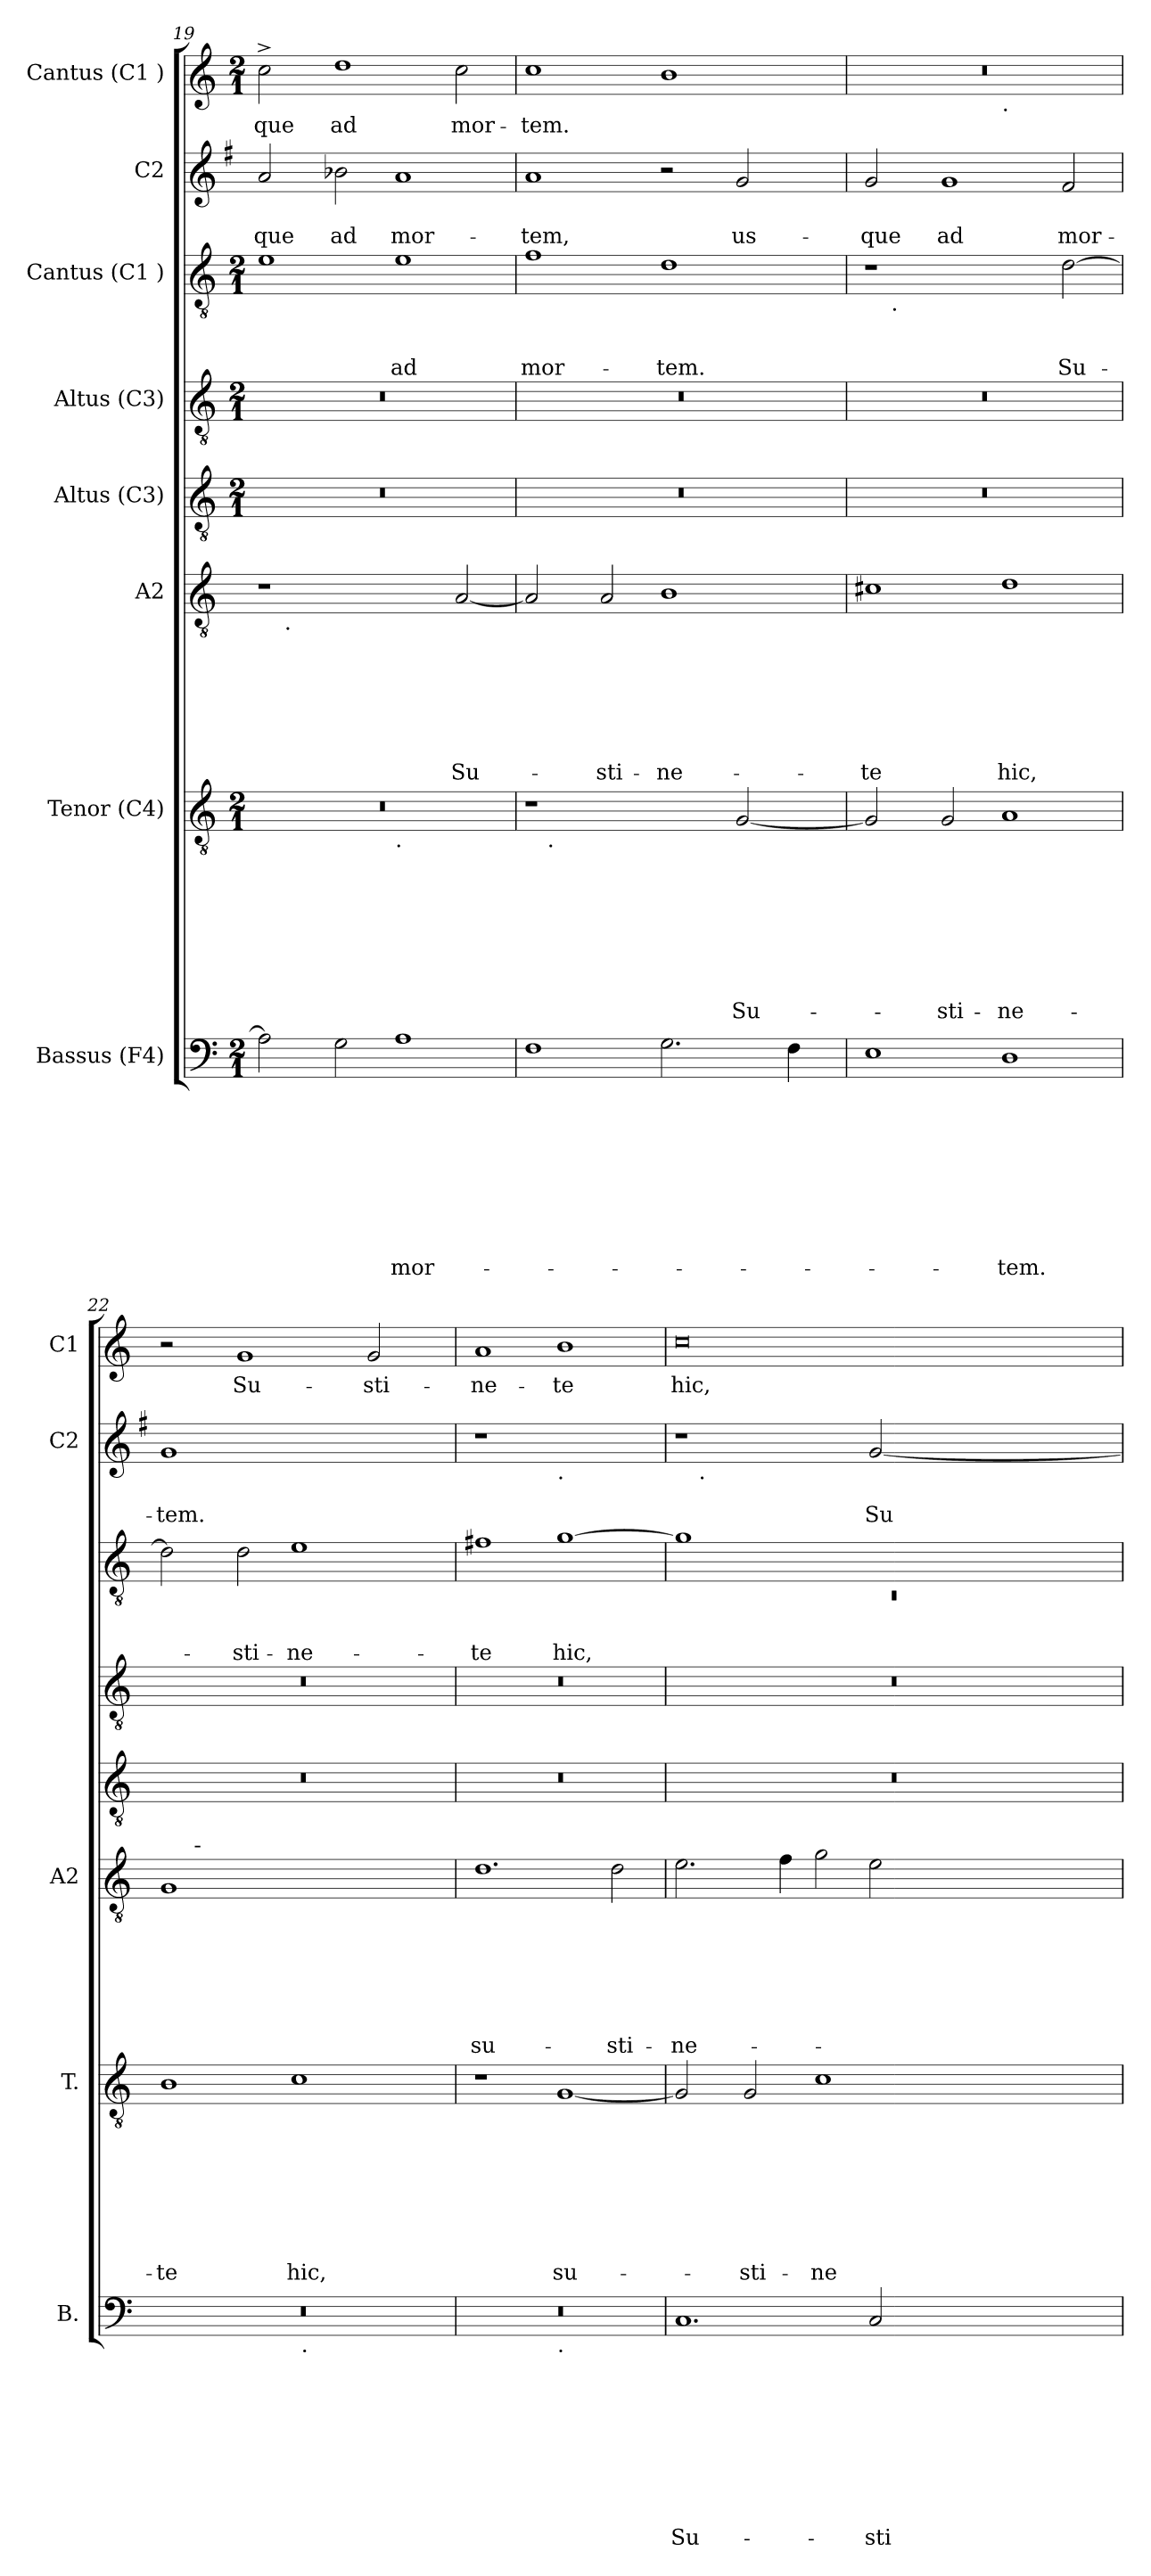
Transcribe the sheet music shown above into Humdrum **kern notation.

**kern	**text	**text	**text	**text	**text	**text	**text	**text	**text	**kern	**text	**text	**text	**text	**text	**text	**text	**text	**kern	**text	**text	**text	**text	**text	**text	**text	**kern	**kern	**kern	**text	**text	**text	**kern	**text	**text	**kern	**text
*part8	*part8	*part8	*part8	*part8	*part8	*part8	*part8	*part8	*part8	*part7	*part7	*part7	*part7	*part7	*part7	*part7	*part7	*part7	*part6	*part6	*part6	*part6	*part6	*part6	*part6	*part6	*part5	*part4	*part3	*part3	*part3	*part3	*part2	*part2	*part2	*part1	*part1
*staff8	*staff8	*staff8	*staff8	*staff8	*staff8	*staff8	*staff8	*staff8	*staff8	*staff7	*staff7	*staff7	*staff7	*staff7	*staff7	*staff7	*staff7	*staff7	*staff6	*staff6	*staff6	*staff6	*staff6	*staff6	*staff6	*staff6	*staff5	*staff4	*staff3	*staff3	*staff3	*staff3	*staff2	*staff2	*staff2	*staff1	*staff1
*I"Bassus (F4)	*	*	*	*	*	*	*	*	*	*I"Tenor (C4)	*	*	*	*	*	*	*	*	*I"A2	*	*	*	*	*	*	*	*I"Altus (C3)	*I"Altus (C3)	*I"Cantus (C1 )	*	*	*	*I"C2	*	*	*I"Cantus (C1 )	*
*I'B.	*	*	*	*	*	*	*	*	*	*I'T.	*	*	*	*	*	*	*	*	*I'A2	*	*	*	*	*	*	*	*	*	*	*	*	*	*I'C2	*	*	*I'C1	*
*clefF4	*	*	*	*	*	*	*	*	*	*clefGv2	*	*	*	*	*	*	*	*	*clefGv2	*	*	*	*	*	*	*	*clefGv2	*clefGv2	*clefGv2	*	*	*	*clefG2	*	*	*clefG2	*
*k[]	*	*	*	*	*	*	*	*	*	*k[]	*	*	*	*	*	*	*	*	*k[]	*	*	*	*	*	*	*	*k[]	*k[]	*k[]	*	*	*	*k[f#]	*	*	*k[]	*
*C:	*	*	*	*	*	*	*	*	*	*C:	*	*	*	*	*	*	*	*	*C:	*	*	*	*	*	*	*	*C:	*C:	*C:	*	*	*	*G:	*	*	*C:	*
*M2/1	*	*	*	*	*	*	*	*	*	*M2/1	*	*	*	*	*	*	*	*	*	*	*	*	*	*	*	*	*M2/1	*M2/1	*M2/1	*	*	*	*	*	*	*M2/1	*
=19	=19	=19	=19	=19	=19	=19	=19	=19	=19	=19	=19	=19	=19	=19	=19	=19	=19	=19	=19	=19	=19	=19	=19	=19	=19	=19	=19	=19	=19	=19	=19	=19	=19	=19	=19	=19	=19
!	!	!	!	!	!	!	!	!	!	!	!	!	!	!	!	!	!	!	!	!	!	!	!	!	!	!	!	!	!	!	!	!	!	!	!LO:LY:b	!	!LO:LY:b
*	*	*	*	*	*	*	*	*	*	*^	*	*	*	*	*	*	*	*	*^	*	*	*	*	*	*	*	*	*	*	*	*	*	*	*	*	*	*
2A\]	.	.	.	.	.	.	.	.	.	0r	1ryy	.	.	.	.	.	.	.	.	1r	8ryy	.	.	.	.	.	.	.	0r	0r	1e	.	.	.	2a/	.	-que	2cc^>\	-que
!	!	!	!	!	!	!	!	!	!	!	!	!	!	!	!	!	!	!	!	!	!LO:TX:b:t=.	!	!	!	!	!	!	!	!	!	!	!	!	!	!	!	!	!	!
.	.	.	.	.	.	.	.	.	.	.	.	.	.	.	.	.	.	.	.	.	1...ryy	.	.	.	.	.	.	.	.	.	.	.	.	.	.	.	.	.	.
!	!	!	!	!	!	!	!	!	!	!	!	!	!	!	!	!	!	!	!	!	!	!	!	!	!	!	!	!	!	!	!	!	!	!	!	!	!LO:LY:b	!	!LO:LY:b
2G\	.	.	.	.	.	.	.	.	.	.	.	.	.	.	.	.	.	.	.	.	.	.	.	.	.	.	.	.	.	.	.	.	.	.	2b-X\	.	ad	1dd	ad
!	!	!	!	!	!	!	!	!	!	!	!LO:TX:b:t=.	!	!	!	!	!	!	!	!	!	!	!	!	!	!	!	!	!	!	!	!	!	!	!	!	!	!	!	!
!	!	!	!	!	!	!	!	!	!LO:LY:b	!	!	!	!	!	!	!	!	!	!	!	!	!	!	!	!	!	!	!	!	!	!	!	!	!LO:LY:b	!	!	!LO:LY:b	!	!
1A	.	.	.	.	.	.	.	.	mor-	.	1ryy	.	.	.	.	.	.	.	.	2ryy	.	.	.	.	.	.	.	.	.	.	1e	.	.	ad	1a	.	mor-	.	.
!	!	!	!	!	!	!	!	!	!	!	!	!	!	!	!	!	!	!	!	!	!	!	!	!	!	!	!	!LO:LY:b	!	!	!	!	!	!	!	!	!	!	!LO:LY:b
.	.	.	.	.	.	.	.	.	.	.	.	.	.	.	.	.	.	.	.	[<2A/	.	.	.	.	.	.	.	Su-	.	.	.	.	.	.	.	.	.	2cc\	mor-
=20	=20	=20	=20	=20	=20	=20	=20	=20	=20	=20	=20	=20	=20	=20	=20	=20	=20	=20	=20	=20	=20	=20	=20	=20	=20	=20	=20	=20	=20	=20	=20	=20	=20	=20	=20	=20	=20	=20	=20
!	!	!	!	!	!	!	!	!	!	!	!	!	!	!	!	!	!	!	!	!	!	!	!	!	!	!	!	!	!	!	!	!	!	!LO:LY:b	!	!	!LO:LY:b	!	!LO:LY:b
*	*	*	*	*	*	*	*	*	*	*	*	*	*	*	*	*	*	*	*	*v	*v	*	*	*	*	*	*	*	*	*	*	*	*	*	*	*	*	*	*
1F	.	.	.	.	.	.	.	.	.	1r	16.ryy	.	.	.	.	.	.	.	.	2A/]	.	.	.	.	.	.	.	0r	0r	1f	.	.	mor-	1a	.	-tem,	1cc	-tem.
!	!	!	!	!	!	!	!	!	!	!	!LO:TX:b:t=.	!	!	!	!	!	!	!	!	!	!	!	!	!	!	!	!	!	!	!	!	!	!	!	!	!	!	!
.	.	.	.	.	.	.	.	.	.	.	1ryy	.	.	.	.	.	.	.	.	.	.	.	.	.	.	.	.	.	.	.	.	.	.	.	.	.	.	.
!	!	!	!	!	!	!	!	!	!	!	!	!	!	!	!	!	!	!	!	!	!	!	!	!	!	!	!LO:LY:b	!	!	!	!	!	!	!	!	!	!	!
.	.	.	.	.	.	.	.	.	.	.	.	.	.	.	.	.	.	.	.	2A/	.	.	.	.	.	.	-sti-	.	.	.	.	.	.	.	.	.	.	.
!	!	!	!	!	!	!	!	!	!	!	!	!	!	!	!	!	!	!	!	!	!	!	!	!	!	!	!LO:LY:b	!	!	!	!	!	!LO:LY:b	!	!	!	!	!
2.G\	.	.	.	.	.	.	.	.	.	2ryy	.	.	.	.	.	.	.	.	.	1B	.	.	.	.	.	.	-ne-	.	.	1d	.	.	-tem.	2r	.	.	1b	.
.	.	.	.	.	.	.	.	.	.	.	2ryy	.	.	.	.	.	.	.	.	.	.	.	.	.	.	.	.	.	.	.	.	.	.	.	.	.	.	.
!	!	!	!	!	!	!	!	!	!	!	!	!	!	!	!	!	!	!	!LO:LY:b	!	!	!	!	!	!	!	!	!	!	!	!	!	!	!	!	!LO:LY:b	!	!
.	.	.	.	.	.	.	.	.	.	[<2G/	.	.	.	.	.	.	.	.	Su-	.	.	.	.	.	.	.	.	.	.	.	.	.	.	2g/	.	us-	.	.
.	.	.	.	.	.	.	.	.	.	.	4ryy	.	.	.	.	.	.	.	.	.	.	.	.	.	.	.	.	.	.	.	.	.	.	.	.	.	.	.
4F\	.	.	.	.	.	.	.	.	.	.	.	.	.	.	.	.	.	.	.	.	.	.	.	.	.	.	.	.	.	.	.	.	.	.	.	.	.	.
.	.	.	.	.	.	.	.	.	.	.	8ryy	.	.	.	.	.	.	.	.	.	.	.	.	.	.	.	.	.	.	.	.	.	.	.	.	.	.	.
.	.	.	.	.	.	.	.	.	.	.	32ryy	.	.	.	.	.	.	.	.	.	.	.	.	.	.	.	.	.	.	.	.	.	.	.	.	.	.	.
=21	=21	=21	=21	=21	=21	=21	=21	=21	=21	=21	=21	=21	=21	=21	=21	=21	=21	=21	=21	=21	=21	=21	=21	=21	=21	=21	=21	=21	=21	=21	=21	=21	=21	=21	=21	=21	=21	=21
!	!	!	!	!	!	!	!	!	!	!	!	!	!	!	!	!	!	!	!	!	!	!	!	!	!	!	!LO:LY:b	!	!	!	!	!	!	!	!	!LO:LY:b	!	!
*	*	*	*	*	*	*	*	*	*	*v	*v	*	*	*	*	*	*	*	*	*	*	*	*	*	*	*	*	*	*	*^	*	*	*	*	*	*	*^	*
1E	.	.	.	.	.	.	.	.	.	2G/]	.	.	.	.	.	.	.	.	1c#X	.	.	.	.	.	.	-te	0r	0r	1r	8ryy	.	.	.	2g/	.	-que	0r	1ryy	.
!	!	!	!	!	!	!	!	!	!	!	!	!	!	!	!	!	!	!	!	!	!	!	!	!	!	!	!	!	!	!LO:TX:b:t=.	!	!	!	!	!	!	!	!	!
.	.	.	.	.	.	.	.	.	.	.	.	.	.	.	.	.	.	.	.	.	.	.	.	.	.	.	.	.	.	1...ryy	.	.	.	.	.	.	.	.	.
!	!	!	!	!	!	!	!	!	!	!	!	!	!	!	!	!	!	!LO:LY:b	!	!	!	!	!	!	!	!	!	!	!	!	!	!	!	!	!	!LO:LY:b	!	!	!
.	.	.	.	.	.	.	.	.	.	2G/	.	.	.	.	.	.	.	-sti-	.	.	.	.	.	.	.	.	.	.	.	.	.	.	.	1g	.	ad	.	.	.
!	!	!	!	!	!	!	!	!	!	!	!	!	!	!	!	!	!	!	!	!	!	!	!	!	!	!	!	!	!	!	!	!	!	!	!	!	!	!LO:TX:b:t=.	!
!	!	!	!	!	!	!	!	!	!LO:LY:b	!	!	!	!	!	!	!	!	!LO:LY:b	!	!	!	!	!	!	!	!LO:LY:b	!	!	!	!	!	!	!	!	!	!	!	!	!
1D	.	.	.	.	.	.	.	.	-tem.	1A	.	.	.	.	.	.	.	-ne-	1d	.	.	.	.	.	.	hic,	.	.	2ryy	.	.	.	.	.	.	.	.	1ryy	.
!	!	!	!	!	!	!	!	!	!	!	!	!	!	!	!	!	!	!	!	!	!	!	!	!	!	!	!	!	!	!	!	!	!LO:LY:b	!	!	!LO:LY:b	!	!	!
.	.	.	.	.	.	.	.	.	.	.	.	.	.	.	.	.	.	.	.	.	.	.	.	.	.	.	.	.	[<2d\	.	.	.	Su-	2f#/	.	mor-	.	.	.
!!LO:LB:g=z
=22	=22	=22	=22	=22	=22	=22	=22	=22	=22	=22	=22	=22	=22	=22	=22	=22	=22	=22	=22	=22	=22	=22	=22	=22	=22	=22	=22	=22	=22	=22	=22	=22	=22	=22	=22	=22	=22	=22	=22
*	*	*	*	*	*	*	*	*	*	*	*	*	*	*	*	*	*	*	*^	*	*	*	*	*	*	*	*	*	*	*	*	*	*	*^	*	*	*	*	*
*	*	*	*	*	*	*	*	*	*	*	*	*	*	*	*	*	*	*	*	*^	*	*	*	*	*	*	*	*	*	*	*	*	*	*	*	*	*	*	*	*	*
!	!	!	!	!	!	!	!	!	!	!	!	!	!	!	!	!	!	!LO:LY:b	!	!	!LO:N:vis=1	!	!	!	!	!	!	!	!	!	!	!	!	!	!	!	!LO:N:vis=1	!	!LO:LY:b	!	!	!
*^	*	*	*	*	*	*	*	*	*	*	*	*	*	*	*	*	*	*	*	*	*	*	*	*	*	*	*	*	*	*	*v	*v	*	*	*	*	*	*	*	*v	*v	*
0r	1ryy	.	.	.	.	.	.	.	.	.	1B	.	.	.	.	.	.	.	-te	8ryy	1G	0r	.	.	.	.	.	.	.	0r	0r	2d\]	.	.	.	1g	0rc	.	-tem.	2r	.
.	.	.	.	.	.	.	.	.	.	.	.	.	.	.	.	.	.	.	.	32ryy	.	.	.	.	.	.	.	.	.	.	.	.	.	.	.	.	.	.	.	.	.
!	!	!	!	!	!	!	!	!	!	!	!	!	!	!	!	!	!	!	!	!LO:TX:a:t=-	!	!	!	!	!	!	!	!	!	!	!	!	!	!	!	!	!	!	!	!	!
.	.	.	.	.	.	.	.	.	.	.	.	.	.	.	.	.	.	.	.	1ryy	.	.	.	.	.	.	.	.	.	.	.	.	.	.	.	.	.	.	.	.	.
!	!	!	!	!	!	!	!	!	!	!	!	!	!	!	!	!	!	!	!	!	!	!	!	!	!	!	!	!	!	!	!	!	!	!	!LO:LY:b	!	!	!	!	!	!LO:LY:b
.	.	.	.	.	.	.	.	.	.	.	.	.	.	.	.	.	.	.	.	.	.	.	.	.	.	.	.	.	.	.	.	2d\	.	.	-sti-	.	.	.	.	1g	Su-
!	!	!	!	!	!	!	!	!	!	!	!	!	!	!	!	!	!	!	!LO:LY:b	!	!	!	!	!	!	!	!	!	!	!	!	!	!	!	!LO:LY:b	!	!	!	!	!	!
.	32ryy	.	.	.	.	.	.	.	.	.	1c	.	.	.	.	.	.	.	hic,	.	1ryy	.	.	.	.	.	.	.	.	.	.	1e	.	.	-ne-	1ryy	.	.	.	.	.
!	!LO:TX:b:t=.	!	!	!	!	!	!	!	!	!	!	!	!	!	!	!	!	!	!	!	!	!	!	!	!	!	!	!	!	!	!	!	!	!	!	!	!	!	!	!	!
.	2ryy	.	.	.	.	.	.	.	.	.	.	.	.	.	.	.	.	.	.	.	.	.	.	.	.	.	.	.	.	.	.	.	.	.	.	.	.	.	.	.	.
.	.	.	.	.	.	.	.	.	.	.	.	.	.	.	.	.	.	.	.	2ryy	.	.	.	.	.	.	.	.	.	.	.	.	.	.	.	.	.	.	.	.	.
!	!	!	!	!	!	!	!	!	!	!	!	!	!	!	!	!	!	!	!	!	!	!	!	!	!	!	!	!	!	!	!	!	!	!	!	!	!	!	!	!	!LO:LY:b
.	.	.	.	.	.	.	.	.	.	.	.	.	.	.	.	.	.	.	.	.	.	.	.	.	.	.	.	.	.	.	.	.	.	.	.	.	.	.	.	2g/	-sti-
.	4...ryy	.	.	.	.	.	.	.	.	.	.	.	.	.	.	.	.	.	.	.	.	.	.	.	.	.	.	.	.	.	.	.	.	.	.	.	.	.	.	.	.
.	.	.	.	.	.	.	.	.	.	.	.	.	.	.	.	.	.	.	.	4ryy	.	.	.	.	.	.	.	.	.	.	.	.	.	.	.	.	.	.	.	.	.
.	.	.	.	.	.	.	.	.	.	.	.	.	.	.	.	.	.	.	.	16.ryy	.	.	.	.	.	.	.	.	.	.	.	.	.	.	.	.	.	.	.	.	.
*	*	*	*	*	*	*	*	*	*	*	*	*	*	*	*	*	*	*	*	*v	*v	*v	*	*	*	*	*	*	*	*	*	*	*	*	*	*v	*v	*	*	*	*
=23	=23	=23	=23	=23	=23	=23	=23	=23	=23	=23	=23	=23	=23	=23	=23	=23	=23	=23	=23	=23	=23	=23	=23	=23	=23	=23	=23	=23	=23	=23	=23	=23	=23	=23	=23	=23	=23	=23
!	!	!	!	!	!	!	!	!	!	!	!	!	!	!	!	!	!	!	!	!	!	!	!	!	!	!	!LO:LY:b	!	!	!	!	!	!LO:LY:b	!	!	!	!	!LO:LY:b
0r	1ryy	.	.	.	.	.	.	.	.	.	1r	.	.	.	.	.	.	.	.	1.d	.	.	.	.	.	.	su-	0r	0r	1f#X	.	.	-te	1r	.	.	1a	-ne-
!	!	!	!	!	!	!	!	!	!	!	!	!	!	!	!	!	!	!	!	!	!	!	!	!	!	!	!	!	!	!	!	!	!	!LO:TX:b:t=.	!	!	!	!
!	!LO:TX:b:t=.	!	!	!	!	!	!	!	!	!	!	!	!	!	!	!	!	!	!	!	!	!	!	!	!	!	!	!	!	!	!	!	!	!	!	!	!	!
!	!	!	!	!	!	!	!	!	!	!	!	!	!	!	!	!	!	!	!LO:LY:b	!	!	!	!	!	!	!	!	!	!	!	!	!	!LO:LY:b	!	!	!	!	!LO:LY:b
.	1ryy	.	.	.	.	.	.	.	.	.	[<1G	.	.	.	.	.	.	.	su-	.	.	.	.	.	.	.	.	.	.	[>1g	.	.	hic,	1ryy	.	.	1b	-te
!	!	!	!	!	!	!	!	!	!	!	!	!	!	!	!	!	!	!	!	!	!	!	!	!	!	!	!LO:LY:b	!	!	!	!	!	!	!	!	!	!	!
.	.	.	.	.	.	.	.	.	.	.	.	.	.	.	.	.	.	.	.	2d\	.	.	.	.	.	.	-sti-	.	.	.	.	.	.	.	.	.	.	.
=24	=24	=24	=24	=24	=24	=24	=24	=24	=24	=24	=24	=24	=24	=24	=24	=24	=24	=24	=24	=24	=24	=24	=24	=24	=24	=24	=24	=24	=24	=24	=24	=24	=24	=24	=24	=24	=24	=24
*	*	*	*	*	*	*	*	*	*	*	*	*	*	*	*	*	*	*	*	*	*	*	*	*	*	*	*	*	*	*^	*	*	*	*	*	*	*	*
!	!	!	!	!	!	!	!	!	!	!LO:LY:b	!	!	!	!	!	!	!	!	!	!	!	!	!	!	!	!	!LO:LY:b	!	!	!	!LO:N:vis=1	!	!	!	!	!	!	!	!LO:LY:b
*v	*v	*	*	*	*	*	*	*	*	*	*	*	*	*	*	*	*	*	*	*	*	*	*	*	*	*	*	*	*	*	*	*	*	*	*^	*	*	*	*
1.C	.	.	.	.	.	.	.	.	Su-	2G/]	.	.	.	.	.	.	.	.	2.e\	.	.	.	.	.	.	-ne-	0r	0r	1g]	0rC	.	.	.	1r	8ryy	.	.	0cc	hic,
!	!	!	!	!	!	!	!	!	!	!	!	!	!	!	!	!	!	!	!	!	!	!	!	!	!	!	!	!	!	!	!	!	!	!	!LO:TX:b:t=.	!	!	!	!
.	.	.	.	.	.	.	.	.	.	.	.	.	.	.	.	.	.	.	.	.	.	.	.	.	.	.	.	.	.	.	.	.	.	.	1...ryy	.	.	.	.
!	!	!	!	!	!	!	!	!	!	!	!	!	!	!	!	!	!	!LO:LY:b	!	!	!	!	!	!	!	!	!	!	!	!	!	!	!	!	!	!	!	!	!
.	.	.	.	.	.	.	.	.	.	2G/	.	.	.	.	.	.	.	-sti-	.	.	.	.	.	.	.	.	.	.	.	.	.	.	.	.	.	.	.	.	.
.	.	.	.	.	.	.	.	.	.	.	.	.	.	.	.	.	.	.	4f\	.	.	.	.	.	.	.	.	.	.	.	.	.	.	.	.	.	.	.	.
!	!	!	!	!	!	!	!	!	!	!	!	!	!	!	!	!	!	!LO:LY:b	!	!	!	!	!	!	!	!	!	!	!	!	!	!	!	!	!	!	!	!	!
.	.	.	.	.	.	.	.	.	.	1c	.	.	.	.	.	.	.	-ne-	2g\	.	.	.	.	.	.	.	.	.	1ryy	.	.	.	.	2ryy	.	.	.	.	.
!	!	!	!	!	!	!	!	!	!LO:LY:b	!	!	!	!	!	!	!	!	!	!	!	!	!	!	!	!	!	!	!	!	!	!	!	!	!	!	!	!LO:LY:b	!	!
2C/	.	.	.	.	.	.	.	.	-sti-	.	.	.	.	.	.	.	.	.	2e\	.	.	.	.	.	.	.	.	.	.	.	.	.	.	[<2g/	.	.	Su-	.	.
*	*	*	*	*	*	*	*	*	*	*	*	*	*	*	*	*	*	*	*	*	*	*	*	*	*	*	*	*	*v	*v	*	*	*	*	*	*	*	*	*
*	*	*	*	*	*	*	*	*	*	*	*	*	*	*	*	*	*	*	*	*	*	*	*	*	*	*	*	*	*	*	*	*	*v	*v	*	*	*	*
=	=	=	=	=	=	=	=	=	=	=	=	=	=	=	=	=	=	=	=	=	=	=	=	=	=	=	=	=	=	=	=	=	=	=	=	=	=
*-	*-	*-	*-	*-	*-	*-	*-	*-	*-	*-	*-	*-	*-	*-	*-	*-	*-	*-	*-	*-	*-	*-	*-	*-	*-	*-	*-	*-	*-	*-	*-	*-	*-	*-	*-	*-	*-
